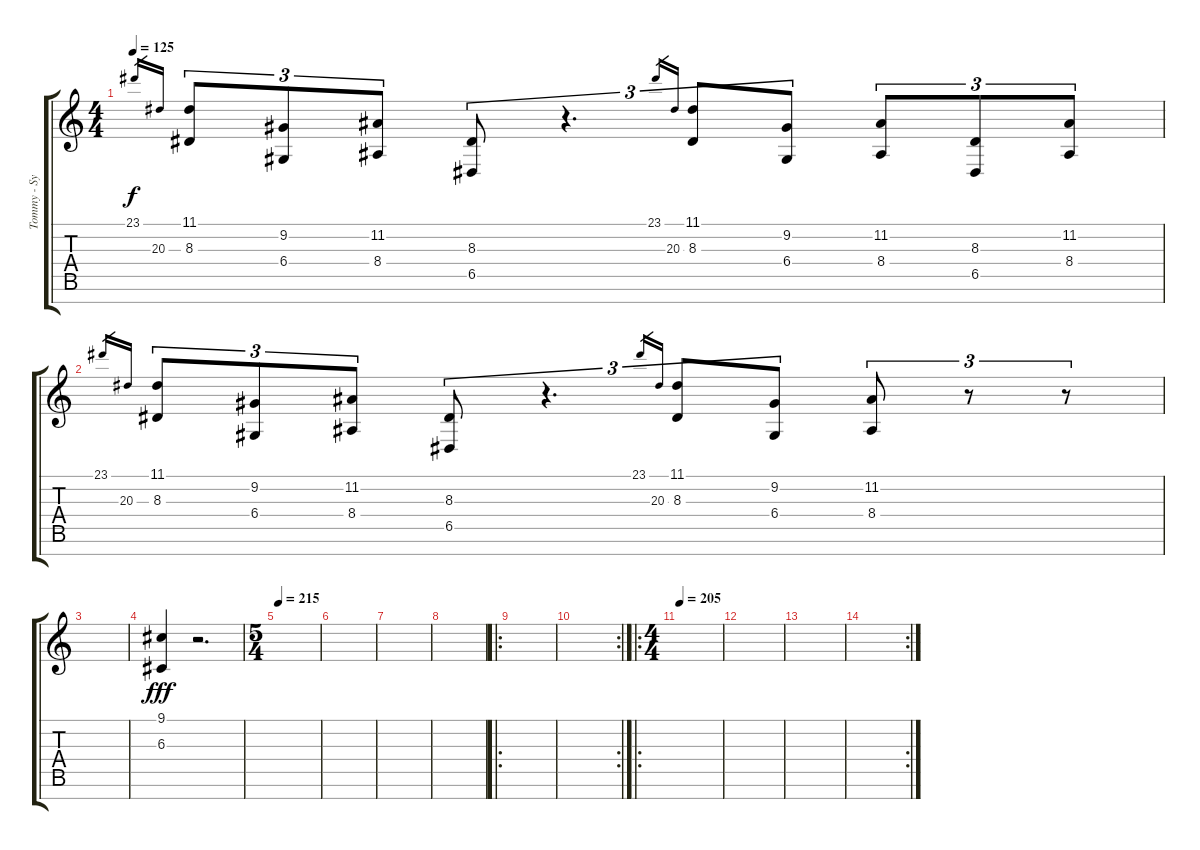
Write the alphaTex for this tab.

\track ("Tommy - Synth" "Tommy - Sy") {instrument fx5brightness}
\staff {score tabs}
\tuning (E4 B3 G3 D3 A2 E2 B1) {hide}
\ts (4 4)
\tempo 125
\clef g2
\ks c
23.1.16{gr dy f} 20.3.16{gr} (11.1 8.3).8{tu (3 2)} (9.2 6.4).8{tu (3 2)} (11.2 8.4).8{tu (3 2)} (8.3 6.5).8{tu (3 2)} r.4{d tu (3 2)} 23.1.16{gr} 20.3.16{gr} (11.1 8.3).8{tu (3 2)} (9.2 6.4).8{tu (3 2)} (11.2 8.4).8{tu (3 2)} (8.3 6.5).8{tu (3 2)} (11.2 8.4).8{tu (3 2)} |
23.1.16{gr} 20.3.16{gr} (11.1 8.3).8{tu (3 2)} (9.2 6.4).8{tu (3 2)} (11.2 8.4).8{tu (3 2)} (8.3 6.5).8{tu (3 2)} r.4{d tu (3 2)} 23.1.16{gr} 20.3.16{gr} (11.1 8.3).8{tu (3 2)} (9.2 6.4).8{tu (3 2)} (11.2 8.4).8{tu (3 2)} r.8{tu (3 2)} r.8{tu (3 2)} |
|
(9.1 6.3).4{dy fff} r.2{d} |
\ts (5 4)
\tempo 215
|
|
|
|
\ro
|
\rc 2
|
\ro
\ts (4 4)
\tempo 205
|
|
|
\rc 2
